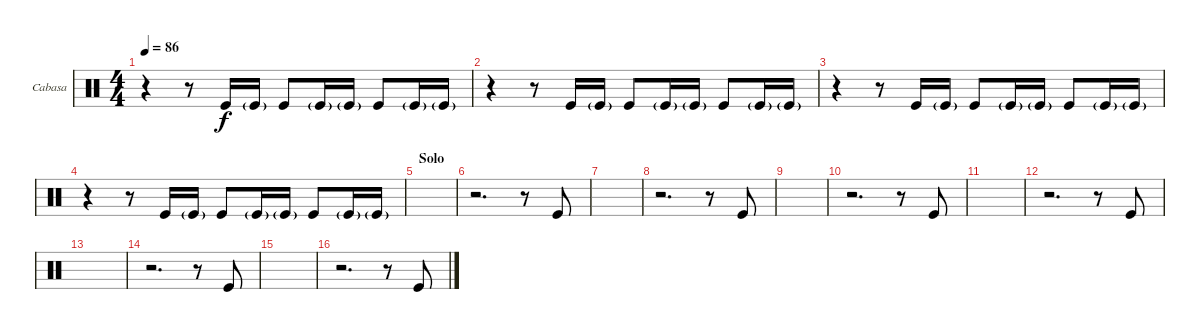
\bracketExtendMode groupsimilarinstruments
\firstSystemTrackNameOrientation horizontal
\otherSystemsTrackNameOrientation horizontal
\track ("Nick Mason" "Cabasa") {multiBarRest instrument percussion}
\staff {score}
\articulation defaults
\ts (4 4)
\tempo 86
\clef neutral
\ks c
r.4{dy f} r.8 "Kick (hit)".16 "Kick (hit)"{g}.16 "Kick (hit)".8 "Kick (hit)"{g}.16 "Kick (hit)"{g}.16 "Kick (hit)".8 "Kick (hit)"{g}.16 "Kick (hit)"{g}.16 |
r.4 r.8 "Kick (hit)".16 "Kick (hit)"{g}.16 "Kick (hit)".8 "Kick (hit)"{g}.16 "Kick (hit)"{g}.16 "Kick (hit)".8 "Kick (hit)"{g}.16 "Kick (hit)"{g}.16 |
r.4 r.8 "Kick (hit)".16 "Kick (hit)"{g}.16 "Kick (hit)".8 "Kick (hit)"{g}.16 "Kick (hit)"{g}.16 "Kick (hit)".8 "Kick (hit)"{g}.16 "Kick (hit)"{g}.16 |
r.4 r.8 "Kick (hit)".16 "Kick (hit)"{g}.16 "Kick (hit)".8 "Kick (hit)"{g}.16 "Kick (hit)"{g}.16 "Kick (hit)".8 "Kick (hit)"{g}.16 "Kick (hit)"{g}.16 |
\section ("" "Solo")
|
r.2{d} r.8 "Kick (hit)".8 |
|
r.2{d} r.8 "Kick (hit)".8 |
|
r.2{d} r.8 "Kick (hit)".8 |
|
r.2{d} r.8 "Kick (hit)".8 |
|
r.2{d} r.8 "Kick (hit)".8 |
|
r.2{d} r.8 "Kick (hit)".8
